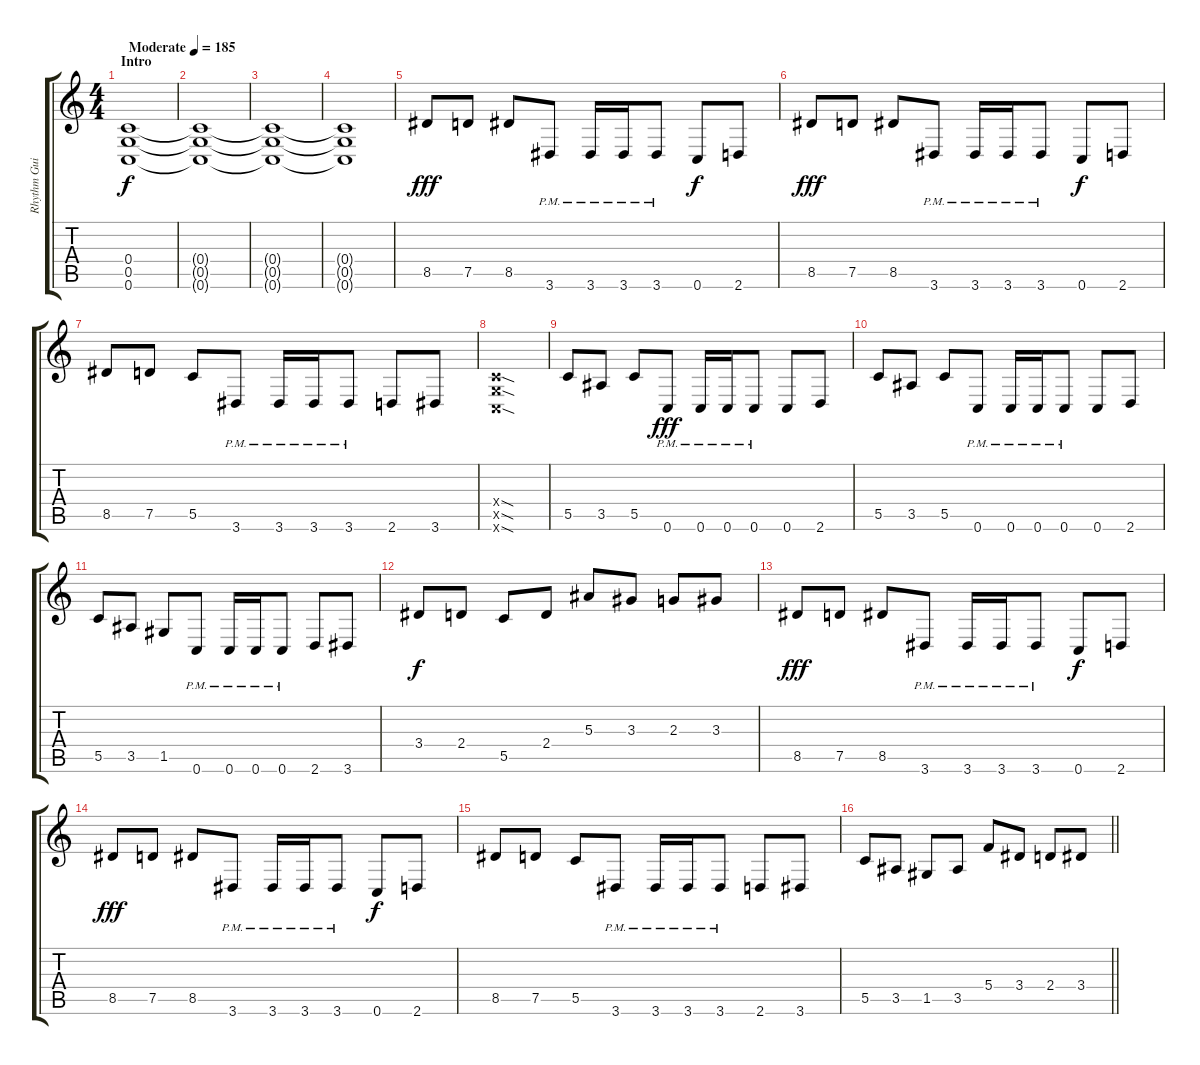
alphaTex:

\track ("Rhythm Guitar (Robin Sjunnesson)" "Rhythm Gui") {instrument distortionguitar}
\staff {score tabs}
\tuning (D4 A3 F3 C3 G2 C2) {hide}
\ts (4 4)
\section ("" "Intro")
\tempo (185 "Moderate")
\clef g2
\ks c
(0.4 0.5 0.6).1{dy f instrument distortionguitar} |
(0.4{t} 0.5{t} 0.6{t}).1 |
(0.4{t} 0.5{t} 0.6{t}).1 |
(0.4{t} 0.5{t} 0.6{t}).1 |
8.5.8{dy fff} 7.5.8 8.5.8 3.6{pm}.8 3.6{pm}.16 3.6{pm}.16 3.6{pm}.8 0.6.8{dy f} 2.6.8 |
8.5.8{dy fff} 7.5.8 8.5.8 3.6{pm}.8 3.6{pm}.16 3.6{pm}.16 3.6{pm}.8 0.6.8{dy f} 2.6.8 |
8.5.8 7.5.8 5.5.8 3.6{pm}.8 3.6{pm}.16 3.6{pm}.16 3.6{pm}.8 2.6.8 3.6.8 |
(0.4{sod x} 0.5{sod x} 0.6{sod x}).1 |
5.5.8 3.5.8 5.5.8 0.6{pm}.8{dy fff} 0.6{pm}.16 0.6{pm}.16 0.6{pm}.8 0.6.8 2.6.8 |
5.5.8 3.5.8 5.5.8 0.6{pm}.8 0.6{pm}.16 0.6{pm}.16 0.6{pm}.8 0.6.8 2.6.8 |
5.5.8 3.5.8 1.5.8 0.6{pm}.8 0.6{pm}.16 0.6{pm}.16 0.6{pm}.8 2.6.8 3.6.8 |
3.4.8{dy f} 2.4.8 5.5.8 2.4.8 5.3.8 3.3.8 2.3.8 3.3.8 |
8.5.8{dy fff} 7.5.8 8.5.8 3.6{pm}.8 3.6{pm}.16 3.6{pm}.16 3.6{pm}.8 0.6.8{dy f} 2.6.8 |
8.5.8{dy fff} 7.5.8 8.5.8 3.6{pm}.8 3.6{pm}.16 3.6{pm}.16 3.6{pm}.8 0.6.8{dy f} 2.6.8 |
8.5.8 7.5.8 5.5.8 3.6{pm}.8 3.6{pm}.16 3.6{pm}.16 3.6{pm}.8 2.6.8 3.6.8 |
\barLineRight lightlight
5.5.8 3.5.8 1.5.8 3.5.8 5.4.8 3.4.8 2.4.8 3.4.8
